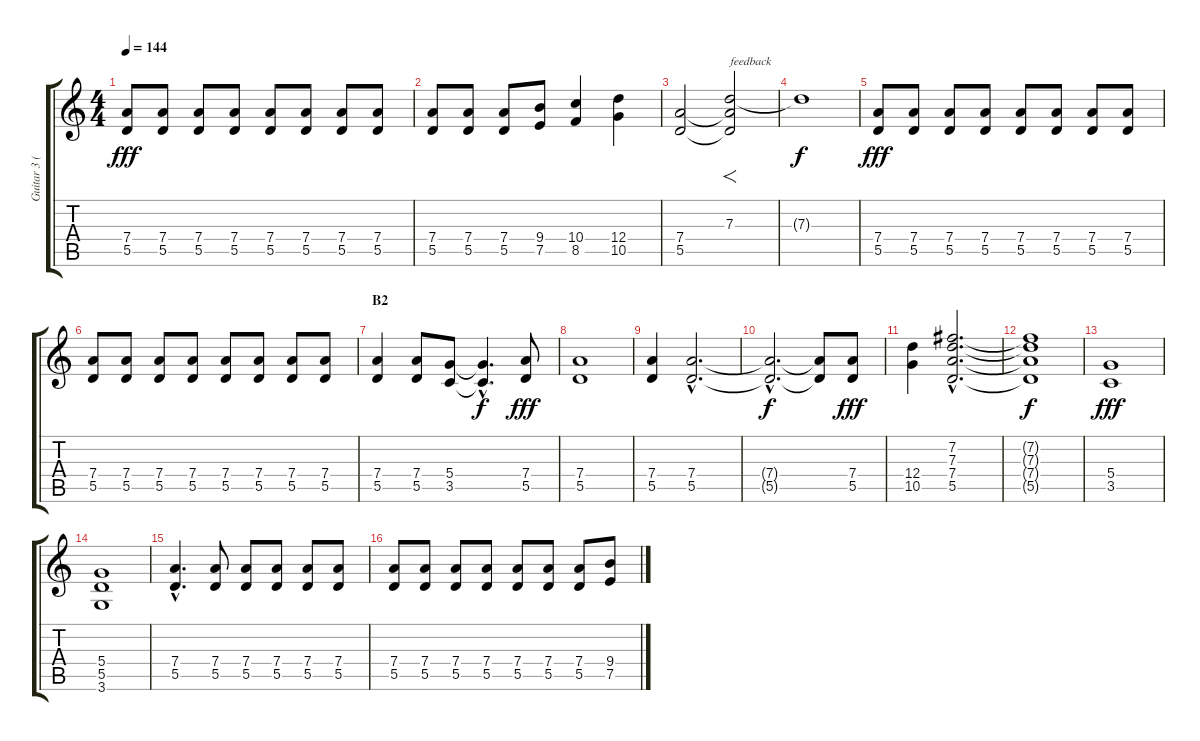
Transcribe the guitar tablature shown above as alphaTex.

\track ("Guitar 3 (Rhythm)" "Guitar 3 (") {instrument distortionguitar}
\staff {score tabs}
\tuning (E4 B3 G3 D3 A2 E2) {hide}
\ts (4 4)
\tempo 144
\clef g2
\ks c
(7.4 5.5).8{dy fff} (7.4 5.5).8 (7.4 5.5).8 (7.4 5.5).8 (7.4 5.5).8 (7.4 5.5).8 (7.4 5.5).8 (7.4 5.5).8 |
(7.4 5.5).8 (7.4 5.5).8 (7.4 5.5).8 (9.4 7.5).8 (10.4 8.5).4 (12.4 10.5).4 |
(7.4 5.5).2 (7.3 7.4{t} 5.5{t}).2{f txt "feedback"} |
7.3{t}.1{dy f} |
(7.4 5.5).8{dy fff} (7.4 5.5).8 (7.4 5.5).8 (7.4 5.5).8 (7.4 5.5).8 (7.4 5.5).8 (7.4 5.5).8 (7.4 5.5).8 |
(7.4 5.5).8 (7.4 5.5).8 (7.4 5.5).8 (7.4 5.5).8 (7.4 5.5).8 (7.4 5.5).8 (7.4 5.5).8 (7.4 5.5).8 |
\section ("" "B2")
(7.4 5.5).4 (7.4 5.5).8 (5.4 3.5).8 (5.4{hac t} 3.5{hac t}).4{d dy f} (7.4 5.5).8{dy fff} |
(7.4 5.5).1 |
(7.4 5.5).4 (7.4{hac} 5.5{hac}).2{d} |
(7.4{hac t} 5.5{hac t}).2{d dy f} (7.4{t} 5.5{t}).8 (7.4 5.5).8{dy fff} |
(12.4 10.5).4 (7.2{hac} 7.3{hac} 7.4{hac} 5.5{hac}).2{d} |
(7.2{t} 7.3{t} 7.4{t} 5.5{t}).1{dy f} |
(5.4 3.5).1{dy fff} |
(5.4 5.5 3.6).1 |
(7.4{hac} 5.5{hac}).4{d} (7.4 5.5).8 (7.4 5.5).8 (7.4 5.5).8 (7.4 5.5).8 (7.4 5.5).8 |
(7.4 5.5).8 (7.4 5.5).8 (7.4 5.5).8 (7.4 5.5).8 (7.4 5.5).8 (7.4 5.5).8 (7.4 5.5).8 (9.4 7.5).8
